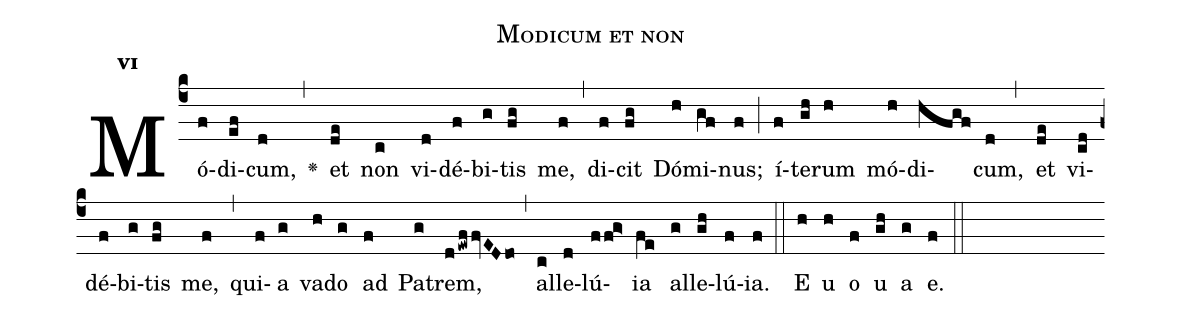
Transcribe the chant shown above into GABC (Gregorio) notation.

name:Modicum et non;
office-part:Antiphona;
mode:6;
%%
initial-style: 1;
name: Modicum et non
book: Antiphonae & Responsoria/Tomus II, p. 230;
occasion: Hebdomada VI Paschae Feria V;
office-part: Laudes Ant E;
user-notes: ;
commentary: ;
annotation: 6f;
centering-scheme: english;
fontsize: 12;
font: OFLSortsMillGoudy;
height: 11;
width: 4.5;
%%
(c4)Mó(f)di(ef)cum,(d) <v>\greheightstar</v>(,) et(de) non(c) vi(d)dé(f)bi(g)tis(fg) me,(f) (,) di(f)cit(fg) Dó(h)mi(gf)nus;(f) (;) í(f)te(gh)rum(h) mó(h)di(hfgf)cum,(d) (,) et(de) vi(cd)dé(f)bi(g)tis(fg) me,(f) (,) qui(f)a(g) va(h)do(g) ad(f) Pa(g)trem,(dewffvEDdo) (,) al(c)le(d)lú(ffg>)ia(fe) al(g)le(gh)lú(f)ia.(f) (::)
E(h) u(h) o(f) u(gh) a(g) e.(f) (::)
